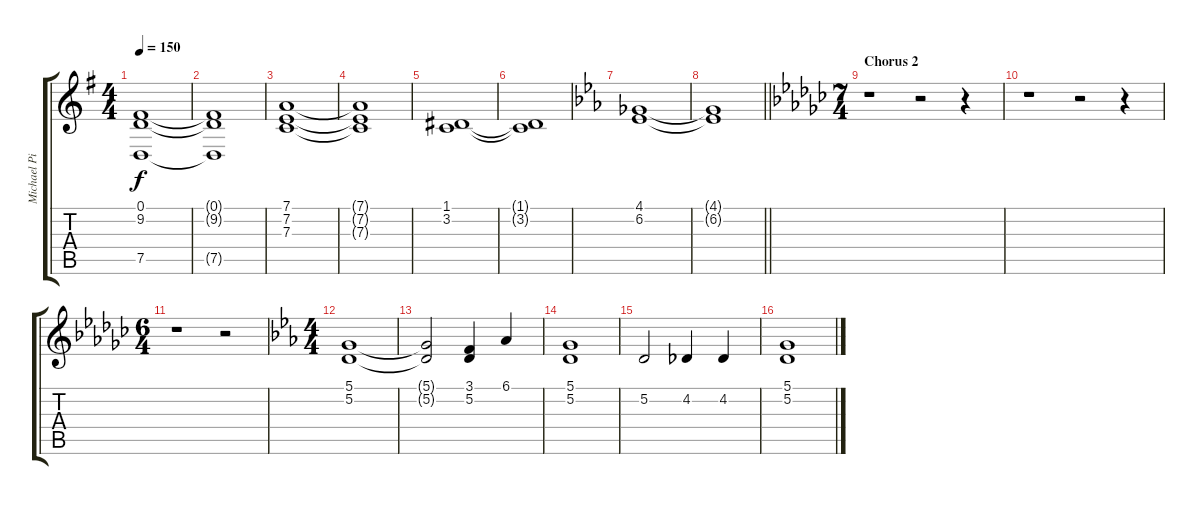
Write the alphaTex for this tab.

\track ("Michael Pinnella" "Michael Pi") {instrument synthstrings1}
\staff {score tabs}
\tuning (D4 A3 F3 C3 G2 D2) {hide}
\ts (4 4)
\tempo 150
\clef g2
\ks eminor
(0.1 9.2 7.5).1{dy f} |
(0.1{t} 9.2{t} 7.5{t}).1 |
(7.1 7.2 7.3).1 |
(7.1{t} 7.2{t} 7.3{t}).1 |
(1.1 3.2).1 |
(1.1{t} 3.2{t}).1 |
\ks cminor
(4.1 6.2).1 |
\barLineRight lightlight
(4.1{t} 6.2{t}).1 |
\ts (7 4)
\section ("" "Chorus 2")
\ks ebminor
r.1 r.2 r.4 |
r.1 r.2 r.4 |
\ts (6 4)
r.1 r.2 |
\ts (4 4)
\ks cminor
(5.1 5.2).1 |
(5.1{t} 5.2{t}).2 (3.1 5.2).4 6.1.4 |
(5.1 5.2).1 |
5.2.2 4.2.4 4.2.4 |
(5.1 5.2).1
